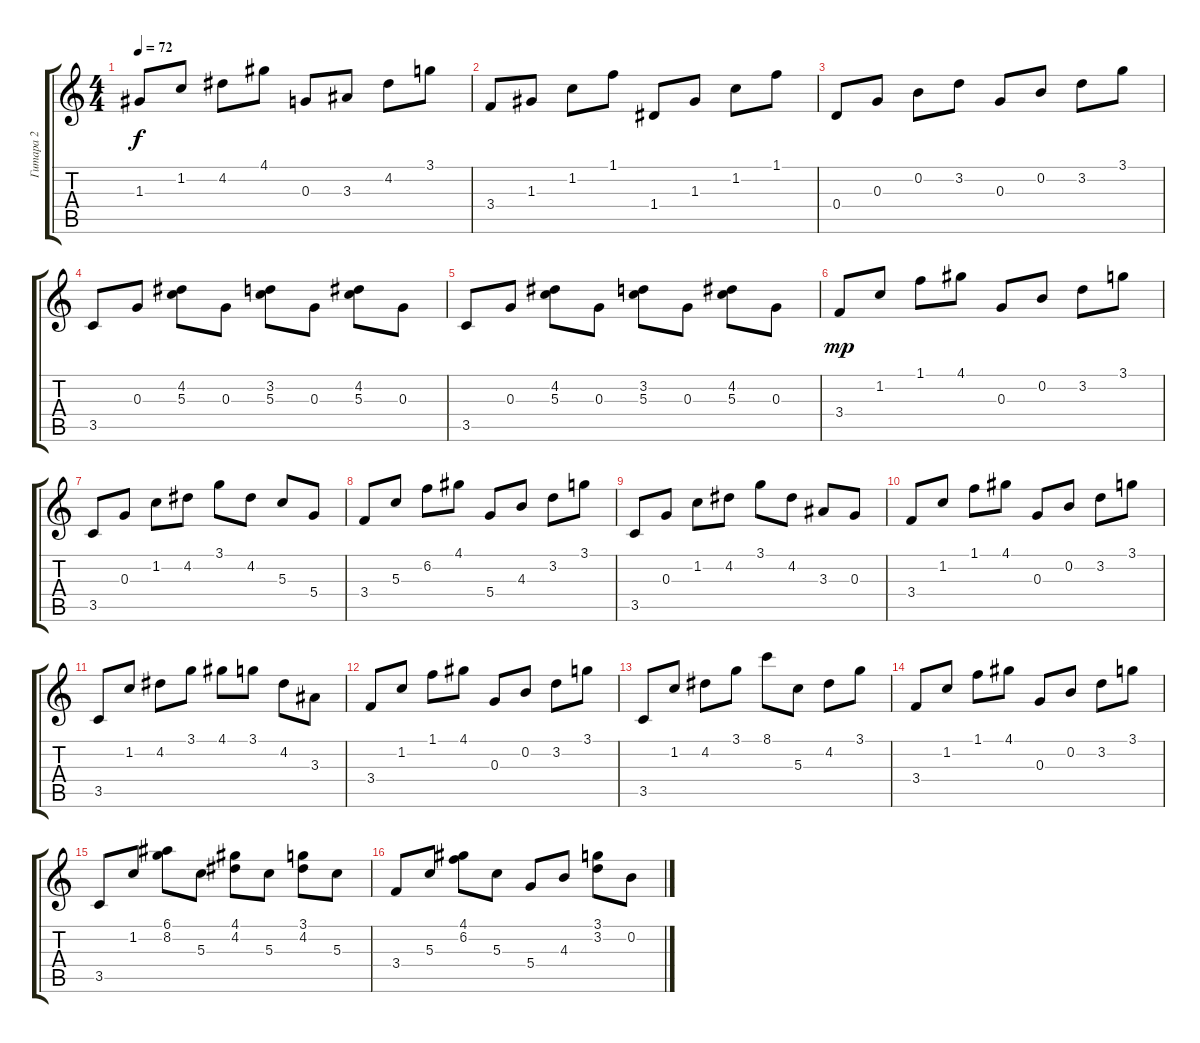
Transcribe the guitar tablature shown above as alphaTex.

\track ("Гитара 2" "Гитара 2") {instrument acousticguitarsteel}
\staff {score tabs}
\tuning (E4 B3 G3 D3 A2 E2) {hide}
\ts (4 4)
\tempo 72
\clef g2
\ks c
1.3.8{dy f} 1.2.8 4.2.8 4.1.8 0.3.8 3.3.8 4.2.8 3.1.8 |
3.4.8 1.3.8 1.2.8 1.1.8 1.4.8 1.3.8 1.2.8 1.1.8 |
0.4.8 0.3.8 0.2.8 3.2.8 0.3.8 0.2.8 3.2.8 3.1.8 |
3.5.8 0.3.8 (4.2 5.3).8 0.3.8 (3.2 5.3).8 0.3.8 (4.2 5.3).8 0.3.8 |
3.5.8 0.3.8 (4.2 5.3).8 0.3.8 (3.2 5.3).8 0.3.8 (4.2 5.3).8 0.3.8 |
3.4.8{dy mp} 1.2.8 1.1.8 4.1.8 0.3.8 0.2.8 3.2.8 3.1.8 |
3.5.8 0.3.8 1.2.8 4.2.8 3.1.8 4.2.8 5.3.8 5.4.8 |
3.4.8 5.3.8 6.2.8 4.1.8 5.4.8 4.3.8 3.2.8 3.1.8 |
3.5.8 0.3.8 1.2.8 4.2.8 3.1.8 4.2.8 3.3.8 0.3.8 |
3.4.8 1.2.8 1.1.8 4.1.8 0.3.8 0.2.8 3.2.8 3.1.8 |
3.5.8 1.2.8 4.2.8 3.1.8 4.1.8 3.1.8 4.2.8 3.3.8 |
3.4.8 1.2.8 1.1.8 4.1.8 0.3.8 0.2.8 3.2.8 3.1.8 |
3.5.8 1.2.8 4.2.8 3.1.8 8.1.8 5.3.8 4.2.8 3.1.8 |
3.4.8 1.2.8 1.1.8 4.1.8 0.3.8 0.2.8 3.2.8 3.1.8 |
3.5.8 1.2.8 (6.1 8.2).8 5.3.8 (4.1 4.2).8 5.3.8 (3.1 4.2).8 5.3.8 |
3.4.8 5.3.8 (4.1 6.2).8 5.3.8 5.4.8 4.3.8 (3.1 3.2).8 0.2.8
